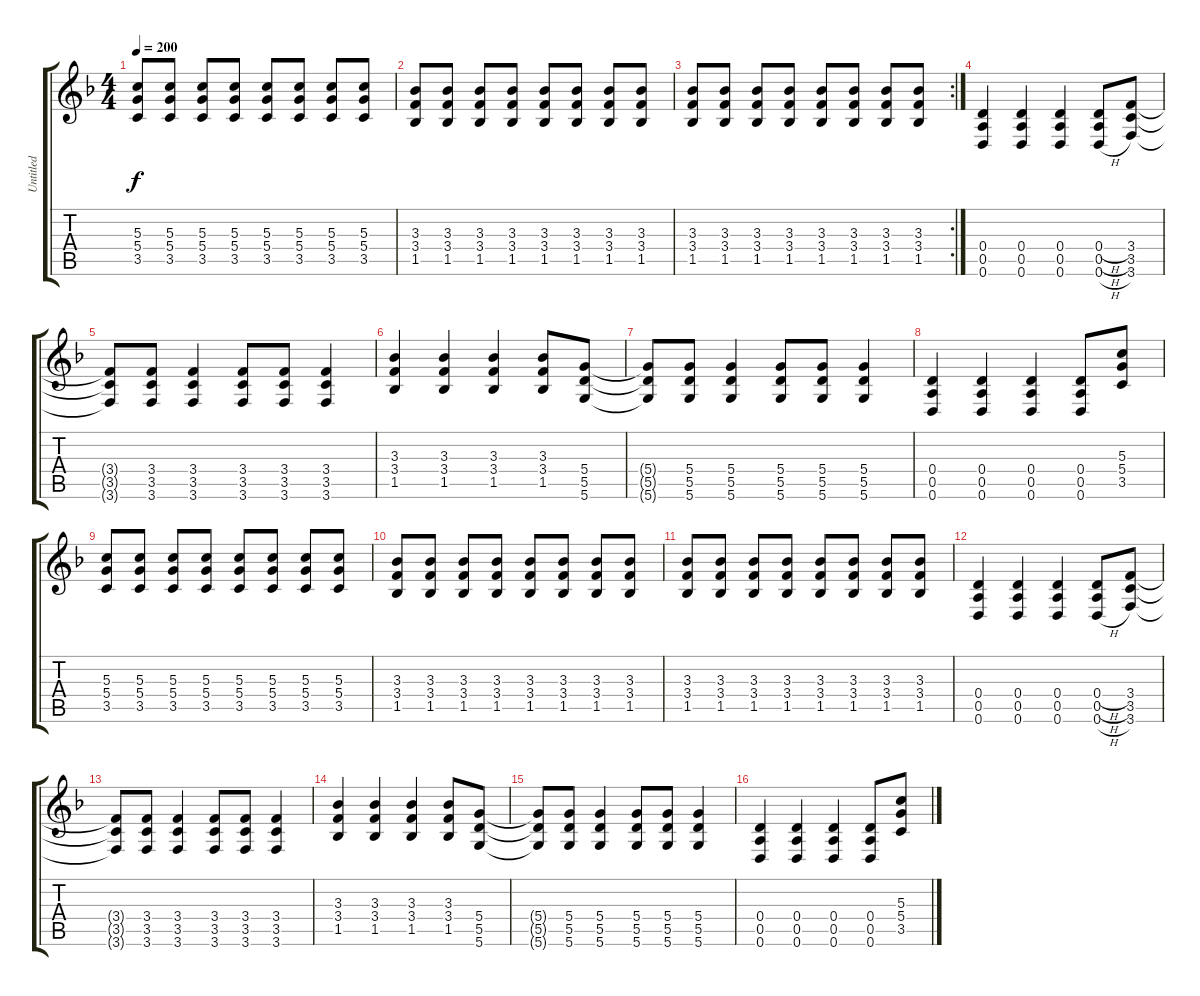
\track ("Untitled" "Untitled") {instrument overdrivenguitar}
\staff {score tabs}
\tuning (E4 B3 G3 D3 A2 D2) {hide}
\ts (4 4)
\tempo 200
\clef g2
\ks f
(5.3 5.4 3.5).8{dy f} (5.3 5.4 3.5).8 (5.3 5.4 3.5).8 (5.3 5.4 3.5).8 (5.3 5.4 3.5).8 (5.3 5.4 3.5).8 (5.3 5.4 3.5).8 (5.3 5.4 3.5).8 |
(3.3 3.4 1.5).8 (3.3 3.4 1.5).8 (3.3 3.4 1.5).8 (3.3 3.4 1.5).8 (3.3 3.4 1.5).8 (3.3 3.4 1.5).8 (3.3 3.4 1.5).8 (3.3 3.4 1.5).8 |
\rc 2
(3.3 3.4 1.5).8 (3.3 3.4 1.5).8 (3.3 3.4 1.5).8 (3.3 3.4 1.5).8 (3.3 3.4 1.5).8 (3.3 3.4 1.5).8 (3.3 3.4 1.5).8 (3.3 3.4 1.5).8 |
(0.4 0.5 0.6).4 (0.4 0.5 0.6).4 (0.4 0.5 0.6).4 (0.4{h} 0.5{h} 0.6{h}).8 (3.4 3.5 3.6).8 |
(3.4{t} 3.5{t} 3.6{t}).8 (3.4 3.5 3.6).8 (3.4 3.5 3.6).4 (3.4 3.5 3.6).8 (3.4 3.5 3.6).8 (3.4 3.5 3.6).4 |
(3.3 3.4 1.5).4 (3.3 3.4 1.5).4 (3.3 3.4 1.5).4 (3.3 3.4 1.5).8 (5.4 5.5 5.6).8 |
(5.4{t} 5.5{t} 5.6{t}).8 (5.4 5.5 5.6).8 (5.4 5.5 5.6).4 (5.4 5.5 5.6).8 (5.4 5.5 5.6).8 (5.4 5.5 5.6).4 |
(0.4 0.5 0.6).4 (0.4 0.5 0.6).4 (0.4 0.5 0.6).4 (0.4 0.5 0.6).8 (5.3 5.4 3.5).8 |
(5.3 5.4 3.5).8 (5.3 5.4 3.5).8 (5.3 5.4 3.5).8 (5.3 5.4 3.5).8 (5.3 5.4 3.5).8 (5.3 5.4 3.5).8 (5.3 5.4 3.5).8 (5.3 5.4 3.5).8 |
(3.3 3.4 1.5).8 (3.3 3.4 1.5).8 (3.3 3.4 1.5).8 (3.3 3.4 1.5).8 (3.3 3.4 1.5).8 (3.3 3.4 1.5).8 (3.3 3.4 1.5).8 (3.3 3.4 1.5).8 |
(3.3 3.4 1.5).8 (3.3 3.4 1.5).8 (3.3 3.4 1.5).8 (3.3 3.4 1.5).8 (3.3 3.4 1.5).8 (3.3 3.4 1.5).8 (3.3 3.4 1.5).8 (3.3 3.4 1.5).8 |
(0.4 0.5 0.6).4 (0.4 0.5 0.6).4 (0.4 0.5 0.6).4 (0.4{h} 0.5{h} 0.6{h}).8 (3.4 3.5 3.6).8 |
(3.4{t} 3.5{t} 3.6{t}).8 (3.4 3.5 3.6).8 (3.4 3.5 3.6).4 (3.4 3.5 3.6).8 (3.4 3.5 3.6).8 (3.4 3.5 3.6).4 |
(3.3 3.4 1.5).4 (3.3 3.4 1.5).4 (3.3 3.4 1.5).4 (3.3 3.4 1.5).8 (5.4 5.5 5.6).8 |
(5.4{t} 5.5{t} 5.6{t}).8 (5.4 5.5 5.6).8 (5.4 5.5 5.6).4 (5.4 5.5 5.6).8 (5.4 5.5 5.6).8 (5.4 5.5 5.6).4 |
(0.4 0.5 0.6).4 (0.4 0.5 0.6).4 (0.4 0.5 0.6).4 (0.4 0.5 0.6).8 (5.3 5.4 3.5).8
